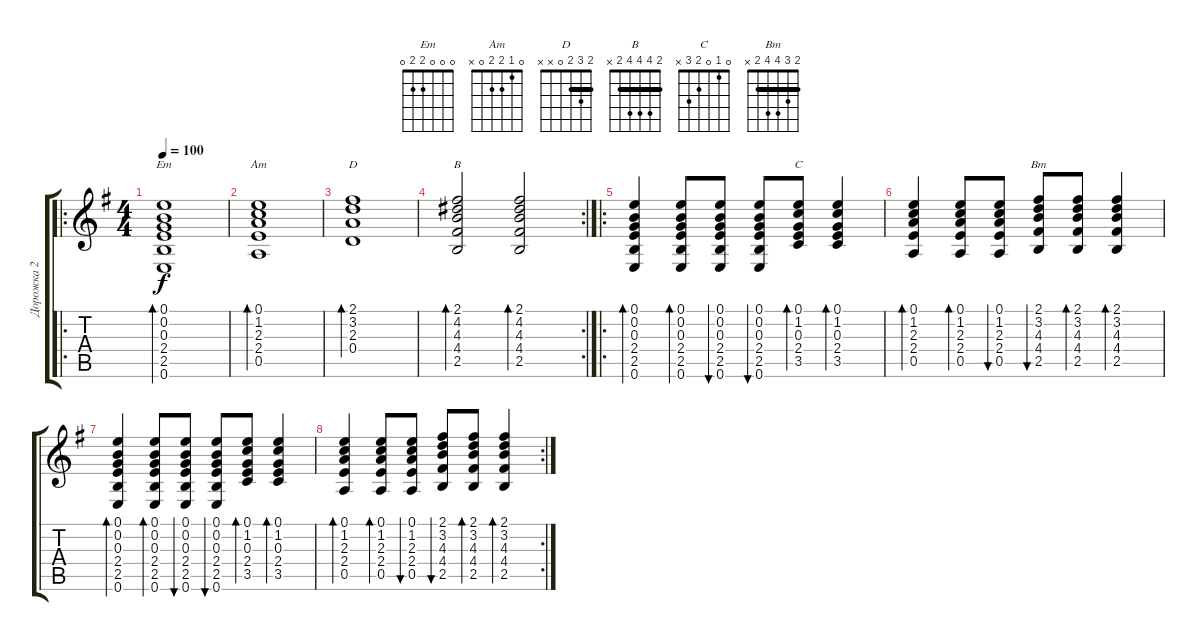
\track ("Дорожка 2" "Дорожка 2") {instrument acousticguitarsteel}
\staff {score tabs}
\tuning (E4 B3 G3 D3 A2 E2) {hide}
\chord ("Em" 0 0 0 2 2 0)
\chord ("Am" 0 1 2 2 0 x)
\chord ("D" 2 3 2 0 x x) {barre 2}
\chord ("B" 2 4 4 4 2 x) {barre 2}
\chord ("C" 0 1 0 2 3 x)
\chord ("Bm" 2 3 4 4 2 x) {barre 2}
\ro
\ts (4 4)
\tempo 100
\clef g2
\ks eminor
(0.1 0.2 0.3 2.4 2.5 0.6).1{bd 240 ch "Em" dy f instrument acousticguitarsteel} |
(0.1 1.2 2.3 2.4 0.5).1{bd 240 ch "Am"} |
(2.1 3.2 2.3 0.4).1{bd 240 ch "D"} |
\rc 2
(2.1 4.2 4.3 4.4 2.5).2{bd 240 ch "B"} (2.1 4.2 4.3 4.4 2.5).2{bd 240} |
\ro
(0.1 0.2 0.3 2.4 2.5 0.6).4{bd 30} (0.1 0.2 0.3 2.4 2.5 0.6).8{bd 30} (0.1 0.2 0.3 2.4 2.5 0.6).8{bu 30} (0.1 0.2 0.3 2.4 2.5 0.6).8{bu 30} (0.1 1.2 0.3 2.4 3.5).8{bd 30 ch "C"} (0.1 1.2 0.3 2.4 3.5).4{bd 30} |
(0.1 1.2 2.3 2.4 0.5).4{bd 30} (0.1 1.2 2.3 2.4 0.5).8{bd 30} (0.1 1.2 2.3 2.4 0.5).8{bu 30} (2.1 3.2 4.3 4.4 2.5).8{bu 30 ch "Bm"} (2.1 3.2 4.3 4.4 2.5).8{bd 30} (2.1 3.2 4.3 4.4 2.5).4{bd 30} |
(0.1 0.2 0.3 2.4 2.5 0.6).4{bd 30} (0.1 0.2 0.3 2.4 2.5 0.6).8{bd 30} (0.1 0.2 0.3 2.4 2.5 0.6).8{bu 30} (0.1 0.2 0.3 2.4 2.5 0.6).8{bu 30} (0.1 1.2 0.3 2.4 3.5).8{bd 30} (0.1 1.2 0.3 2.4 3.5).4{bd 30} |
\rc 2
(0.1 1.2 2.3 2.4 0.5).4{bd 30} (0.1 1.2 2.3 2.4 0.5).8{bd 30} (0.1 1.2 2.3 2.4 0.5).8{bu 30} (2.1 3.2 4.3 4.4 2.5).8{bu 30} (2.1 3.2 4.3 4.4 2.5).8{bd 30} (2.1 3.2 4.3 4.4 2.5).4{bd 30}
